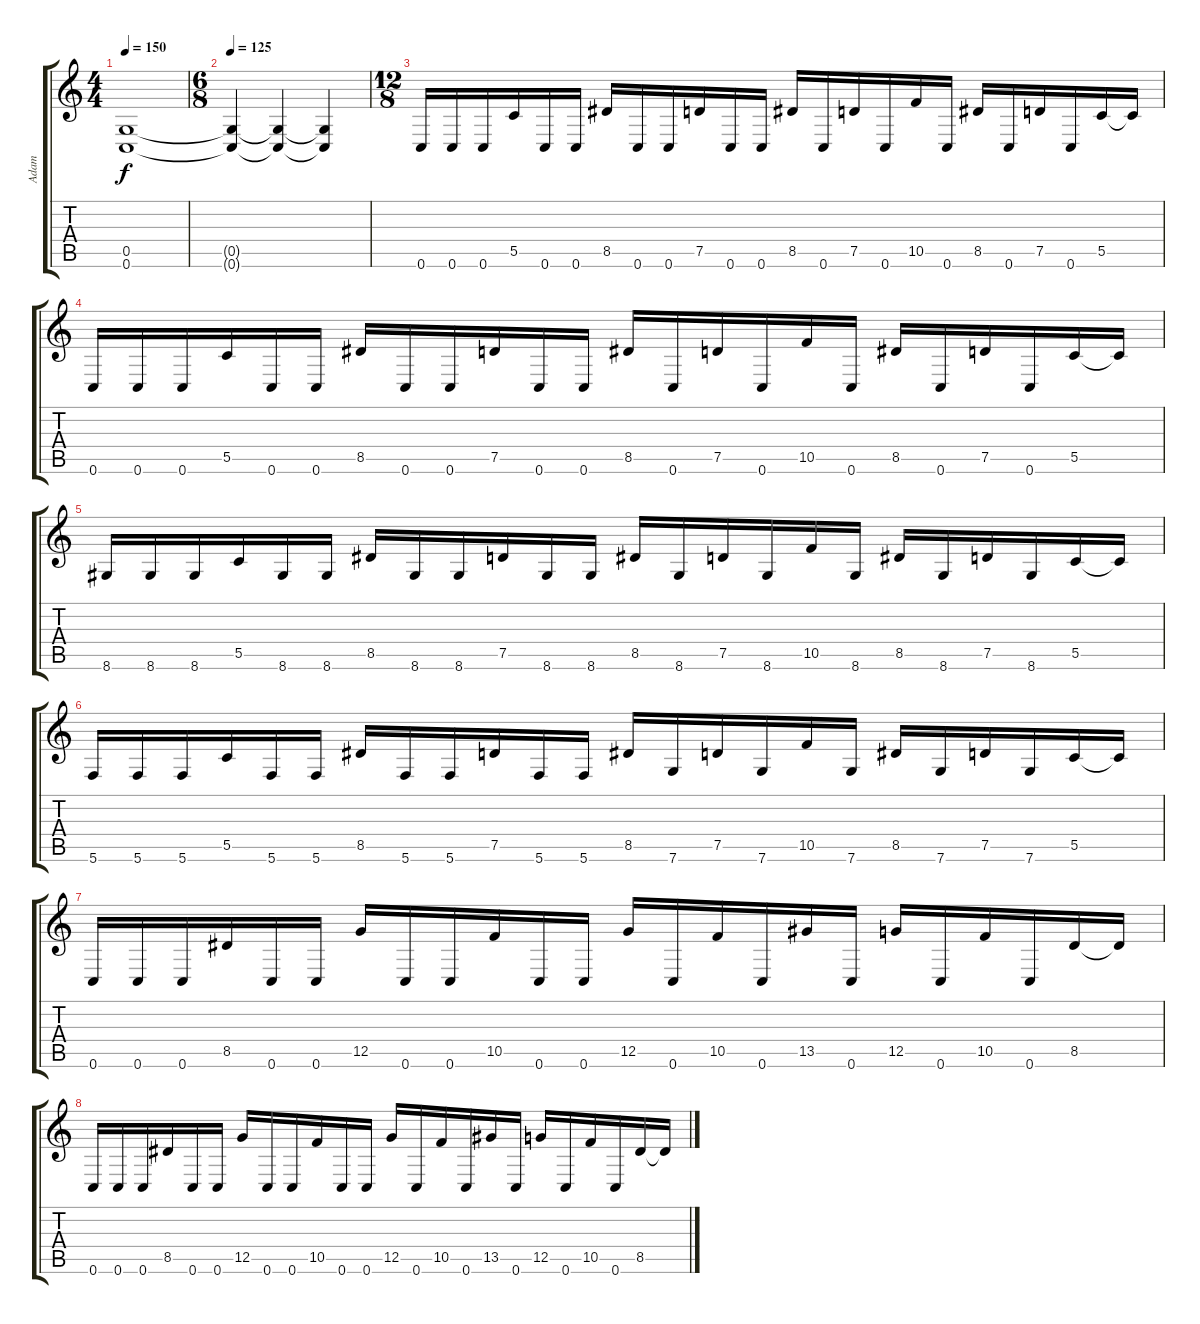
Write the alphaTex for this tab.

\track ("Adam" "Adam") {instrument distortionguitar}
\staff {score tabs}
\tuning (D4 A3 F3 C3 G2 C2) {hide}
\ts (4 4)
\tempo 150
\clef g2
\ks c
(0.5 0.6).1{dy f} |
\ts (6 8)
\tempo 125
(0.5{t} 0.6{t}).4 (0.5{t} 0.6{t}).4 (0.5{t} 0.6{t}).4 |
\ts (12 8)
0.6.16 0.6.16 0.6.16 5.5.16 0.6.16 0.6.16 8.5.16 0.6.16 0.6.16 7.5.16 0.6.16 0.6.16 8.5.16 0.6.16 7.5.16 0.6.16 10.5.16 0.6.16 8.5.16 0.6.16 7.5.16 0.6.16 5.5.16 5.5{t}.16 |
0.6.16 0.6.16 0.6.16 5.5.16 0.6.16 0.6.16 8.5.16 0.6.16 0.6.16 7.5.16 0.6.16 0.6.16 8.5.16 0.6.16 7.5.16 0.6.16 10.5.16 0.6.16 8.5.16 0.6.16 7.5.16 0.6.16 5.5.16 5.5{t}.16 |
8.6.16 8.6.16 8.6.16 5.5.16 8.6.16 8.6.16 8.5.16 8.6.16 8.6.16 7.5.16 8.6.16 8.6.16 8.5.16 8.6.16 7.5.16 8.6.16 10.5.16 8.6.16 8.5.16 8.6.16 7.5.16 8.6.16 5.5.16 5.5{t}.16 |
5.6.16 5.6.16 5.6.16 5.5.16 5.6.16 5.6.16 8.5.16 5.6.16 5.6.16 7.5.16 5.6.16 5.6.16 8.5.16 7.6.16 7.5.16 7.6.16 10.5.16 7.6.16 8.5.16 7.6.16 7.5.16 7.6.16 5.5.16 5.5{t}.16 |
0.6.16 0.6.16 0.6.16 8.5.16 0.6.16 0.6.16 12.5.16 0.6.16 0.6.16 10.5.16 0.6.16 0.6.16 12.5.16 0.6.16 10.5.16 0.6.16 13.5.16 0.6.16 12.5.16 0.6.16 10.5.16 0.6.16 8.5.16 8.5{t}.16 |
0.6.16 0.6.16 0.6.16 8.5.16 0.6.16 0.6.16 12.5.16 0.6.16 0.6.16 10.5.16 0.6.16 0.6.16 12.5.16 0.6.16 10.5.16 0.6.16 13.5.16 0.6.16 12.5.16 0.6.16 10.5.16 0.6.16 8.5.16 8.5{t}.16
